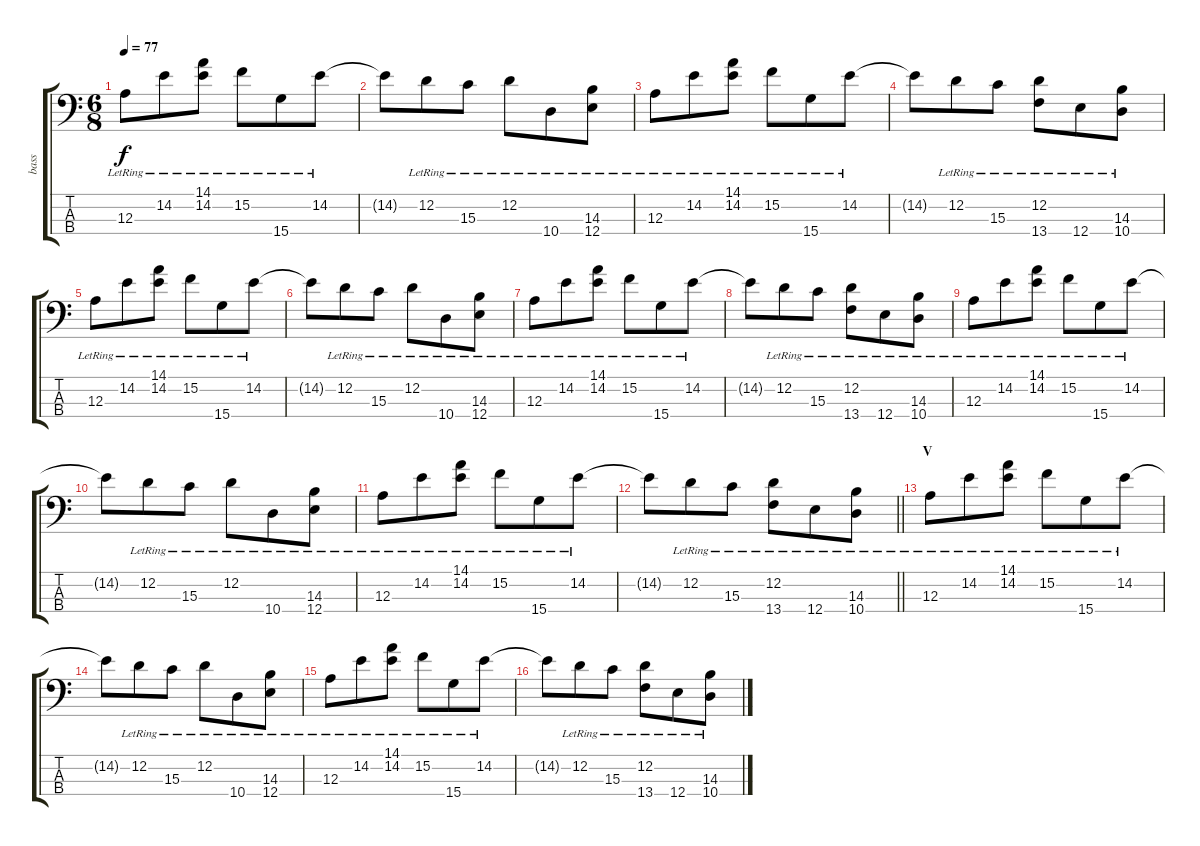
\track ("bass" "bass") {instrument electricbasspick}
\staff {score tabs}
\tuning (G2 D2 A1 E1) {hide}
\ts (6 8)
\tempo 77
\clef f4
\ks c
12.3{lr}.8{dy f} 14.2{lr}.8 (14.1{lr} 14.2{lr}).8 15.2{lr}.8 15.4{lr}.8 14.2{lr}.8 |
14.2{t}.8 12.2{lr}.8 15.3{lr}.8 12.2{lr}.8 10.4{lr}.8 (14.3{lr} 12.4{lr}).8 |
12.3{lr}.8 14.2{lr}.8 (14.1{lr} 14.2{lr}).8 15.2{lr}.8 15.4{lr}.8 14.2{lr}.8 |
14.2{t}.8 12.2{lr}.8 15.3{lr}.8 (12.2{lr} 13.4{lr}).8 12.4{lr}.8 (14.3{lr} 10.4{lr}).8 |
12.3{lr}.8 14.2{lr}.8 (14.1{lr} 14.2{lr}).8 15.2{lr}.8 15.4{lr}.8 14.2{lr}.8 |
14.2{t}.8 12.2{lr}.8 15.3{lr}.8 12.2{lr}.8 10.4{lr}.8 (14.3{lr} 12.4{lr}).8 |
12.3{lr}.8 14.2{lr}.8 (14.1{lr} 14.2{lr}).8 15.2{lr}.8 15.4{lr}.8 14.2{lr}.8 |
14.2{t}.8 12.2{lr}.8 15.3{lr}.8 (12.2{lr} 13.4{lr}).8 12.4{lr}.8 (14.3{lr} 10.4{lr}).8 |
12.3{lr}.8 14.2{lr}.8 (14.1{lr} 14.2{lr}).8 15.2{lr}.8 15.4{lr}.8 14.2{lr}.8 |
14.2{t}.8 12.2{lr}.8 15.3{lr}.8 12.2{lr}.8 10.4{lr}.8 (14.3{lr} 12.4{lr}).8 |
12.3{lr}.8 14.2{lr}.8 (14.1{lr} 14.2{lr}).8 15.2{lr}.8 15.4{lr}.8 14.2{lr}.8 |
\barLineRight lightlight
14.2{t}.8 12.2{lr}.8 15.3{lr}.8 (12.2{lr} 13.4{lr}).8 12.4{lr}.8 (14.3{lr} 10.4{lr}).8 |
\section ("" "V")
12.3{lr}.8 14.2{lr}.8 (14.1{lr} 14.2{lr}).8 15.2{lr}.8 15.4{lr}.8 14.2{lr}.8 |
14.2{t}.8 12.2{lr}.8 15.3{lr}.8 12.2{lr}.8 10.4{lr}.8 (14.3{lr} 12.4{lr}).8 |
12.3{lr}.8 14.2{lr}.8 (14.1{lr} 14.2{lr}).8 15.2{lr}.8 15.4{lr}.8 14.2{lr}.8 |
14.2{t}.8 12.2{lr}.8 15.3{lr}.8 (12.2{lr} 13.4{lr}).8 12.4{lr}.8 (14.3{lr} 10.4{lr}).8
